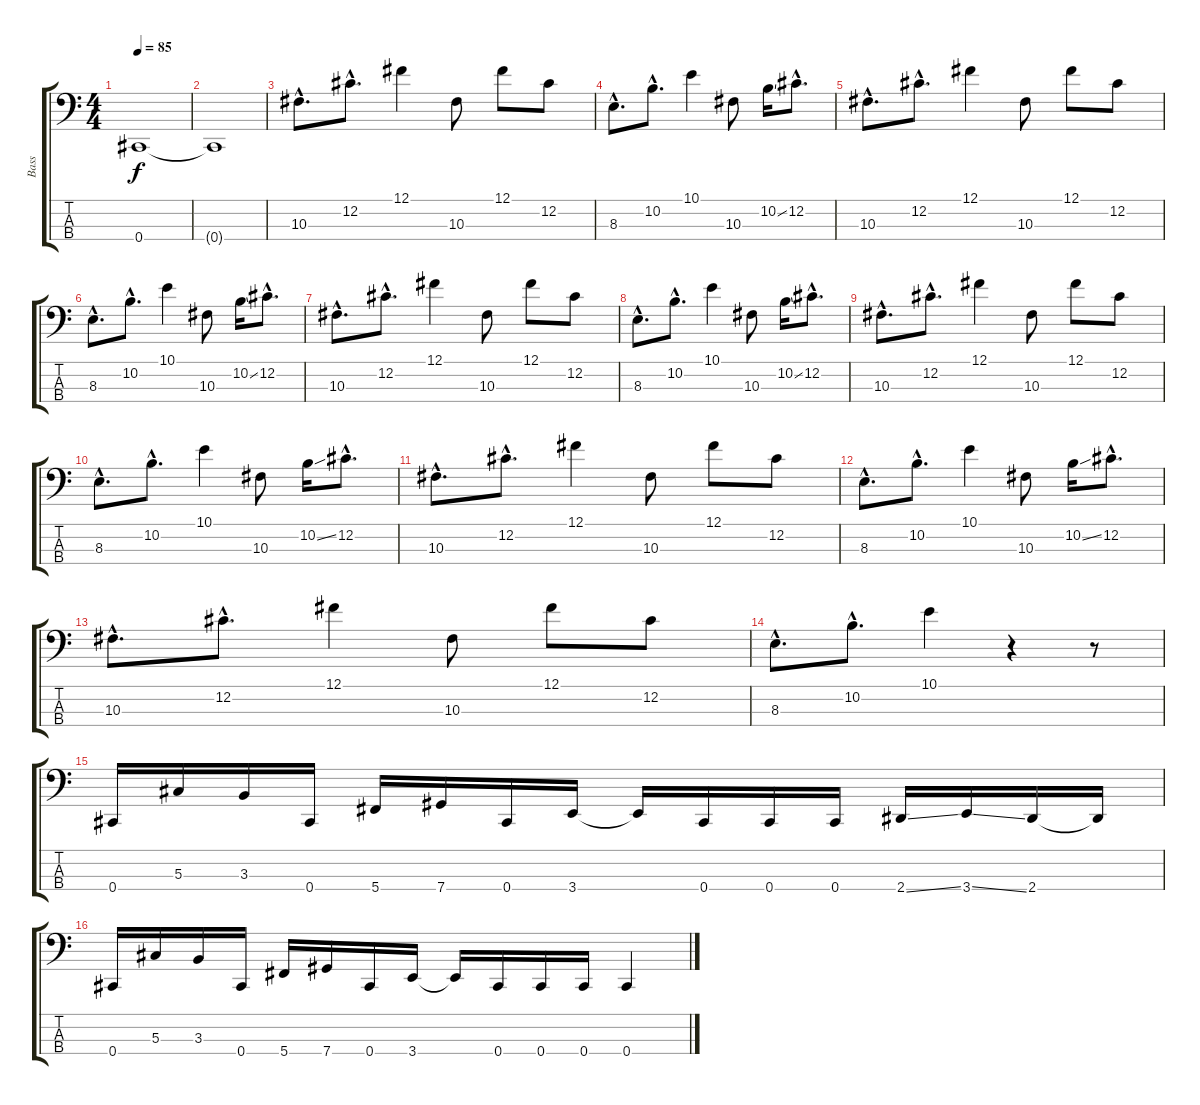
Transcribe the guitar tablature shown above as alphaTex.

\track ("Bass" "Bass") {instrument electricbasspick}
\staff {score tabs}
\tuning (Gb2 Db2 Ab1 Db1) {hide}
\ts (4 4)
\tempo 85
\clef f4
\ks c
0.4.1{dy f} |
0.4{t}.1 |
10.3{hac}.8{d} 12.2{hac}.8{d} 12.1.4 10.3.8 12.1.8 12.2.8 |
8.3{hac}.8{d} 10.2{hac}.8{d} 10.1.4 10.3.8 10.2{ss}.16 12.2{hac}.8{d} |
10.3{hac}.8{d} 12.2{hac}.8{d} 12.1.4 10.3.8 12.1.8 12.2.8 |
8.3{hac}.8{d} 10.2{hac}.8{d} 10.1.4 10.3.8 10.2{ss}.16 12.2{hac}.8{d} |
10.3{hac}.8{d} 12.2{hac}.8{d} 12.1.4 10.3.8 12.1.8 12.2.8 |
8.3{hac}.8{d} 10.2{hac}.8{d} 10.1.4 10.3.8 10.2{ss}.16 12.2{hac}.8{d} |
10.3{hac}.8{d} 12.2{hac}.8{d} 12.1.4 10.3.8 12.1.8 12.2.8 |
8.3{hac}.8{d} 10.2{hac}.8{d} 10.1.4 10.3.8 10.2{ss}.16 12.2{hac}.8{d} |
10.3{hac}.8{d} 12.2{hac}.8{d} 12.1.4 10.3.8 12.1.8 12.2.8 |
8.3{hac}.8{d} 10.2{hac}.8{d} 10.1.4 10.3.8 10.2{ss}.16 12.2{hac}.8{d} |
10.3{hac}.8{d} 12.2{hac}.8{d} 12.1.4 10.3.8 12.1.8 12.2.8 |
8.3{hac}.8{d} 10.2{hac}.8{d} 10.1.4 r.4 r.8 |
0.4.16 5.3.16 3.3.16 0.4.16 5.4.16 7.4.16 0.4.16 3.4.16 3.4{t}.16 0.4.16 0.4.16 0.4.16 2.4{ss}.16 3.4{ss}.16 2.4.16 2.4{t}.16 |
0.4.16 5.3.16 3.3.16 0.4.16 5.4.16 7.4.16 0.4.16 3.4.16 3.4{t}.16 0.4.16 0.4.16 0.4.16 0.4.4
